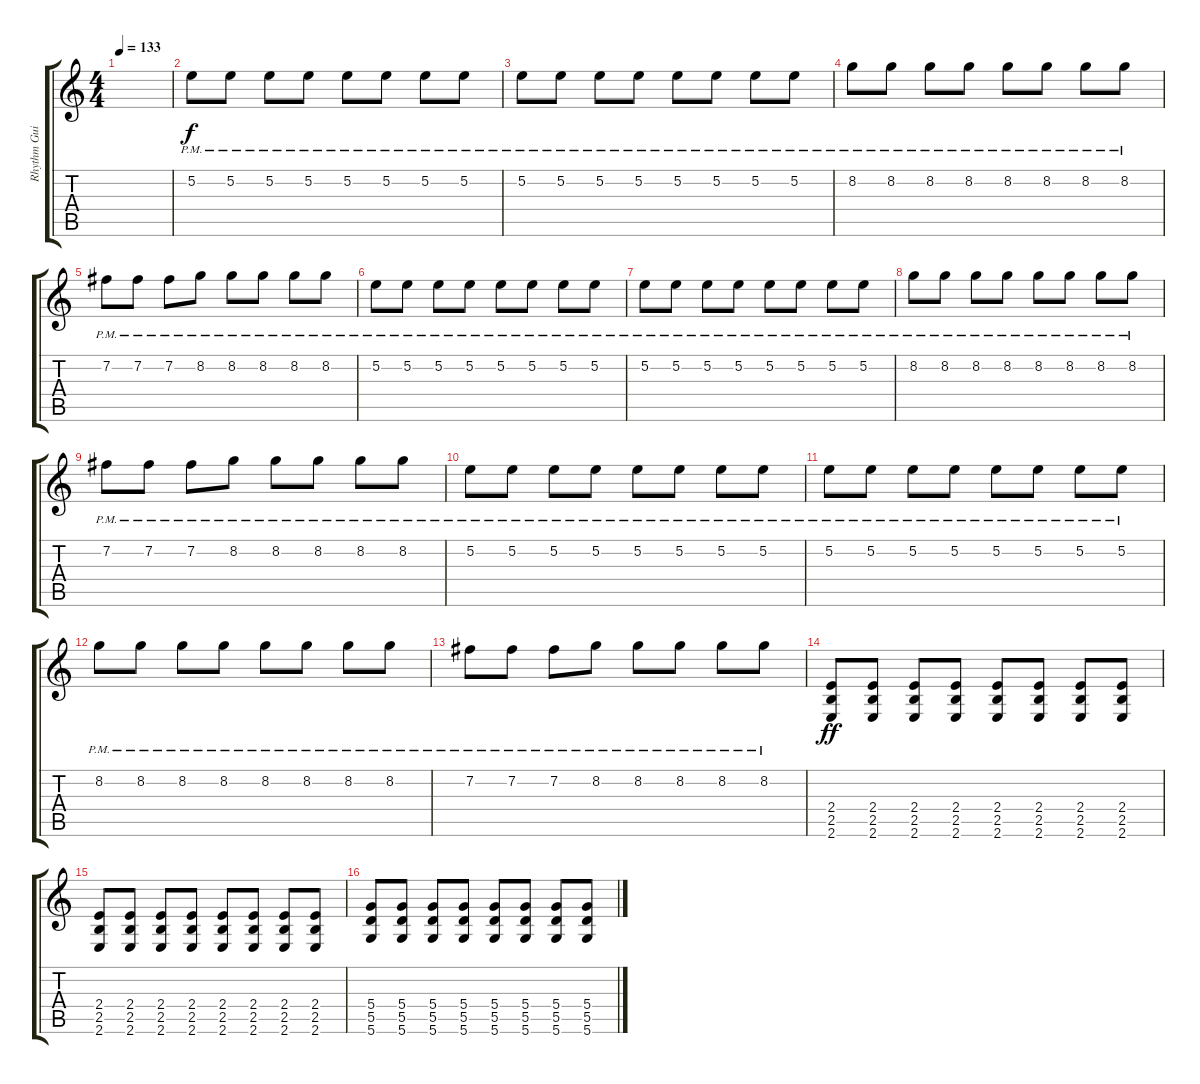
\track ("Rhythm Guitar" "Rhythm Gui") {instrument distortionguitar}
\staff {score tabs}
\tuning (E4 B3 G3 D3 A2 D2) {hide}
\ts (4 4)
\tempo 133
\clef g2
\ks c
|
5.2{pm}.8{dy f} 5.2{pm}.8 5.2{pm}.8 5.2{pm}.8 5.2{pm}.8 5.2{pm}.8 5.2{pm}.8 5.2{pm}.8 |
5.2{pm}.8 5.2{pm}.8 5.2{pm}.8 5.2{pm}.8 5.2{pm}.8 5.2{pm}.8 5.2{pm}.8 5.2{pm}.8 |
8.2{pm}.8 8.2{pm}.8 8.2{pm}.8 8.2{pm}.8 8.2{pm}.8 8.2{pm}.8 8.2{pm}.8 8.2{pm}.8 |
7.2{pm}.8 7.2{pm}.8 7.2{pm}.8 8.2{pm}.8 8.2{pm}.8 8.2{pm}.8 8.2{pm}.8 8.2{pm}.8 |
5.2{pm}.8 5.2{pm}.8 5.2{pm}.8 5.2{pm}.8 5.2{pm}.8 5.2{pm}.8 5.2{pm}.8 5.2{pm}.8 |
5.2{pm}.8 5.2{pm}.8 5.2{pm}.8 5.2{pm}.8 5.2{pm}.8 5.2{pm}.8 5.2{pm}.8 5.2{pm}.8 |
8.2{pm}.8 8.2{pm}.8 8.2{pm}.8 8.2{pm}.8 8.2{pm}.8 8.2{pm}.8 8.2{pm}.8 8.2{pm}.8 |
7.2{pm}.8 7.2{pm}.8 7.2{pm}.8 8.2{pm}.8 8.2{pm}.8 8.2{pm}.8 8.2{pm}.8 8.2{pm}.8 |
5.2{pm}.8 5.2{pm}.8 5.2{pm}.8 5.2{pm}.8 5.2{pm}.8 5.2{pm}.8 5.2{pm}.8 5.2{pm}.8 |
5.2{pm}.8 5.2{pm}.8 5.2{pm}.8 5.2{pm}.8 5.2{pm}.8 5.2{pm}.8 5.2{pm}.8 5.2{pm}.8 |
8.2{pm}.8 8.2{pm}.8 8.2{pm}.8 8.2{pm}.8 8.2{pm}.8 8.2{pm}.8 8.2{pm}.8 8.2{pm}.8 |
7.2{pm}.8 7.2{pm}.8 7.2{pm}.8 8.2{pm}.8 8.2{pm}.8 8.2{pm}.8 8.2{pm}.8 8.2{pm}.8 |
(2.4 2.5 2.6).8{dy ff} (2.4 2.5 2.6).8 (2.4 2.5 2.6).8 (2.4 2.5 2.6).8 (2.4 2.5 2.6).8 (2.4 2.5 2.6).8 (2.4 2.5 2.6).8 (2.4 2.5 2.6).8 |
(2.4 2.5 2.6).8 (2.4 2.5 2.6).8 (2.4 2.5 2.6).8 (2.4 2.5 2.6).8 (2.4 2.5 2.6).8 (2.4 2.5 2.6).8 (2.4 2.5 2.6).8 (2.4 2.5 2.6).8 |
(5.4 5.5 5.6).8 (5.4 5.5 5.6).8 (5.4 5.5 5.6).8 (5.4 5.5 5.6).8 (5.4 5.5 5.6).8 (5.4 5.5 5.6).8 (5.4 5.5 5.6).8 (5.4 5.5 5.6).8
